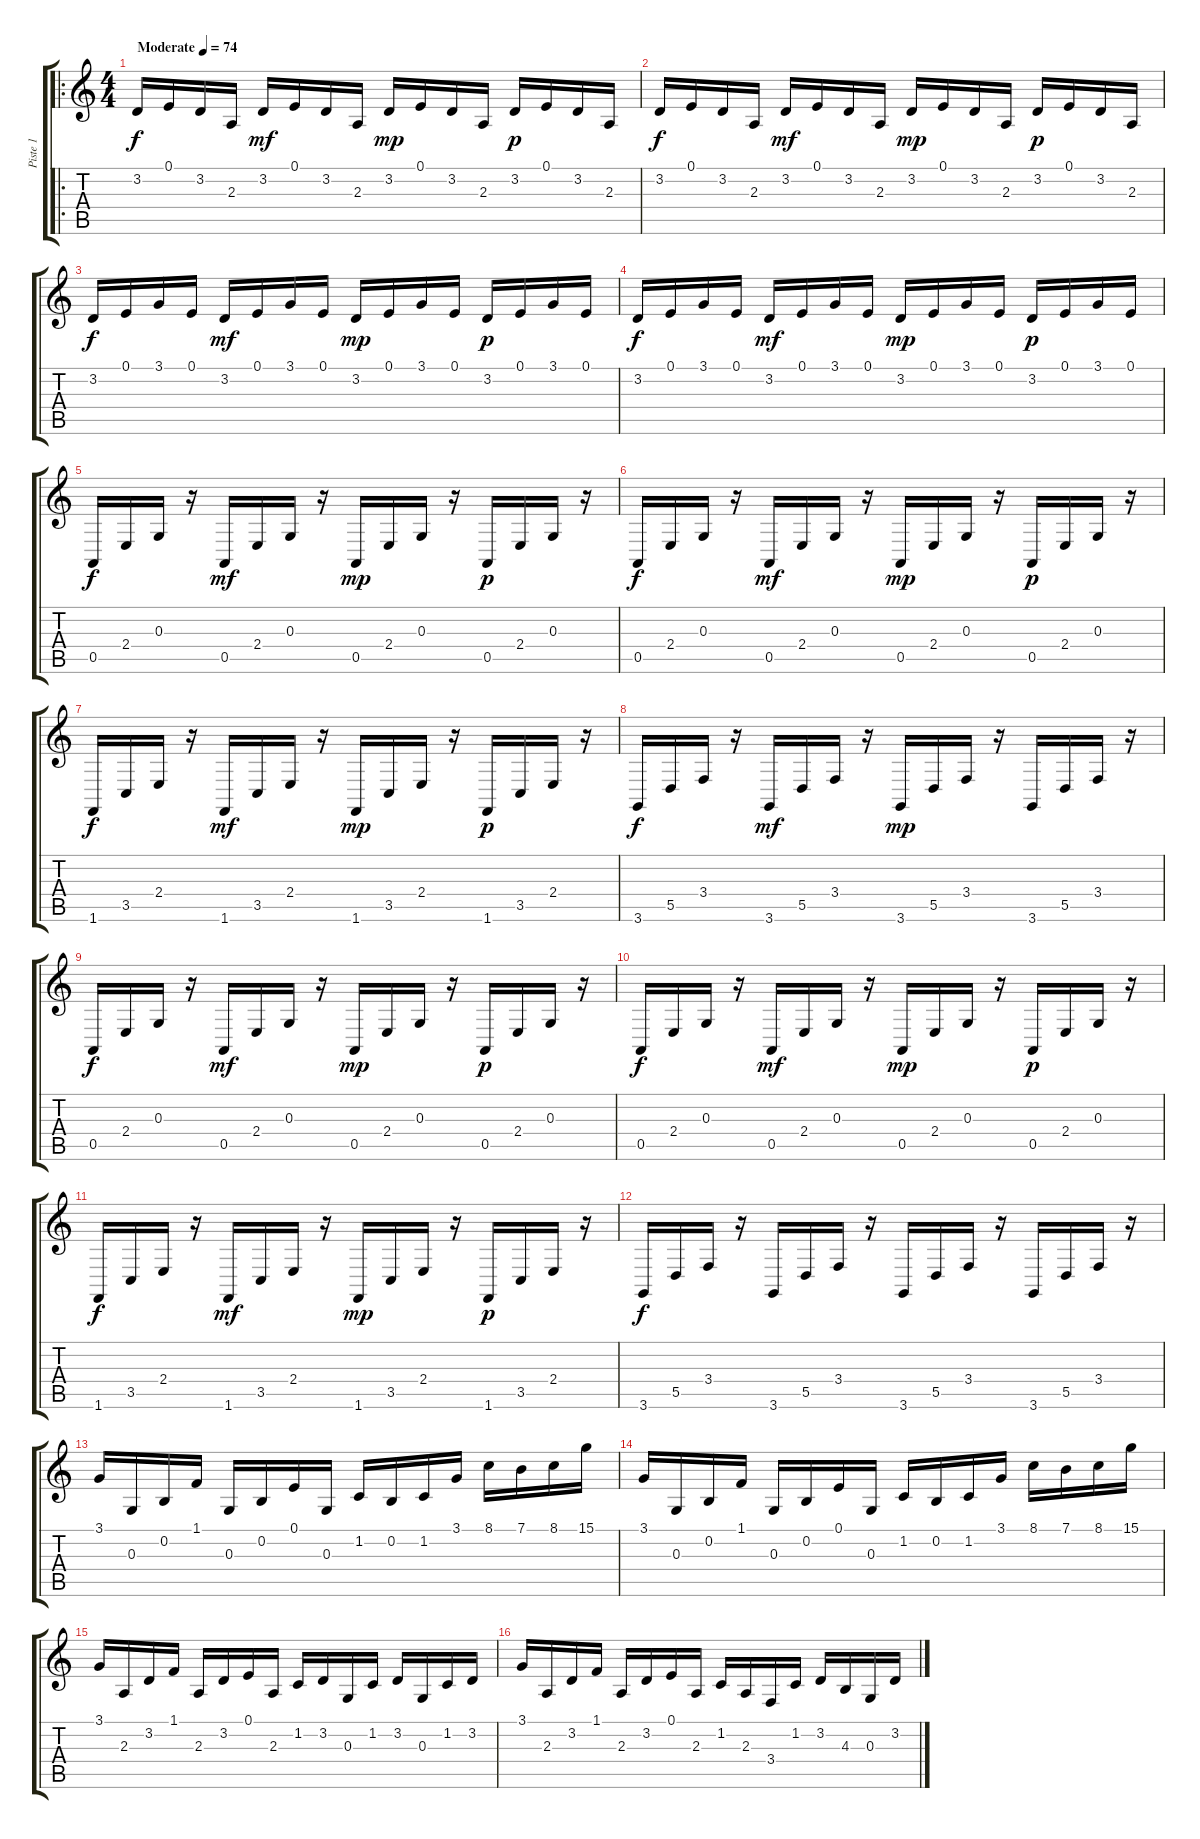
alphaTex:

\track ("Piste 1" "Piste 1") {instrument acousticgrandpiano}
\staff {score tabs}
\tuning (E4 B3 G3 D3 A2 E2) {hide}
\ro
\ts (4 4)
\tempo (74 "Moderate")
\clef g2
\ks c
3.2.16{dy f instrument acousticgrandpiano} 0.1.16 3.2.16 2.3.16 3.2.16{dy mf} 0.1.16 3.2.16 2.3.16 3.2.16{dy mp} 0.1.16 3.2.16 2.3.16 3.2.16{dy p} 0.1.16 3.2.16 2.3.16 |
3.2.16{dy f} 0.1.16 3.2.16 2.3.16 3.2.16{dy mf} 0.1.16 3.2.16 2.3.16 3.2.16{dy mp} 0.1.16 3.2.16 2.3.16 3.2.16{dy p} 0.1.16 3.2.16 2.3.16 |
3.2.16{dy f} 0.1.16 3.1.16 0.1.16 3.2.16{dy mf} 0.1.16 3.1.16 0.1.16 3.2.16{dy mp} 0.1.16 3.1.16 0.1.16 3.2.16{dy p} 0.1.16 3.1.16 0.1.16 |
3.2.16{dy f} 0.1.16 3.1.16 0.1.16 3.2.16{dy mf} 0.1.16 3.1.16 0.1.16 3.2.16{dy mp} 0.1.16 3.1.16 0.1.16 3.2.16{dy p} 0.1.16 3.1.16 0.1.16 |
0.5.16{dy f} 2.4.16 0.3.16 r.16 0.5.16{dy mf} 2.4.16 0.3.16 r.16 0.5.16{dy mp} 2.4.16 0.3.16 r.16 0.5.16{dy p} 2.4.16 0.3.16 r.16 |
0.5.16{dy f} 2.4.16 0.3.16 r.16 0.5.16{dy mf} 2.4.16 0.3.16 r.16 0.5.16{dy mp} 2.4.16 0.3.16 r.16 0.5.16{dy p} 2.4.16 0.3.16 r.16 |
1.6.16{dy f} 3.5.16 2.4.16 r.16 1.6.16{dy mf} 3.5.16 2.4.16 r.16 1.6.16{dy mp} 3.5.16 2.4.16 r.16 1.6.16{dy p} 3.5.16 2.4.16 r.16 |
3.6.16{dy f} 5.5.16 3.4.16 r.16 3.6.16{dy mf} 5.5.16 3.4.16 r.16 3.6.16{dy mp} 5.5.16 3.4.16 r.16 3.6.16 5.5.16 3.4.16 r.16 |
0.5.16{dy f} 2.4.16 0.3.16 r.16 0.5.16{dy mf} 2.4.16 0.3.16 r.16 0.5.16{dy mp} 2.4.16 0.3.16 r.16 0.5.16{dy p} 2.4.16 0.3.16 r.16 |
0.5.16{dy f} 2.4.16 0.3.16 r.16 0.5.16{dy mf} 2.4.16 0.3.16 r.16 0.5.16{dy mp} 2.4.16 0.3.16 r.16 0.5.16{dy p} 2.4.16 0.3.16 r.16 |
1.6.16{dy f} 3.5.16 2.4.16 r.16 1.6.16{dy mf} 3.5.16 2.4.16 r.16 1.6.16{dy mp} 3.5.16 2.4.16 r.16 1.6.16{dy p} 3.5.16 2.4.16 r.16 |
3.6.16{dy f} 5.5.16 3.4.16 r.16 3.6.16 5.5.16 3.4.16 r.16 3.6.16 5.5.16 3.4.16 r.16 3.6.16 5.5.16 3.4.16 r.16 |
3.1.16 0.3.16 0.2.16 1.1.16 0.3.16 0.2.16 0.1.16 0.3.16 1.2.16 0.2.16 1.2.16 3.1.16 8.1.16 7.1.16 8.1.16 15.1.16 |
3.1.16 0.3.16 0.2.16 1.1.16 0.3.16 0.2.16 0.1.16 0.3.16 1.2.16 0.2.16 1.2.16 3.1.16 8.1.16 7.1.16 8.1.16 15.1.16 |
3.1.16 2.3.16 3.2.16 1.1.16 2.3.16 3.2.16 0.1.16 2.3.16 1.2.16 3.2.16 0.3.16 1.2.16 3.2.16 0.3.16 1.2.16 3.2.16 |
3.1.16 2.3.16 3.2.16 1.1.16 2.3.16 3.2.16 0.1.16 2.3.16 1.2.16 2.3.16 3.4.16 1.2.16 3.2.16 4.3.16 0.3.16 3.2.16
